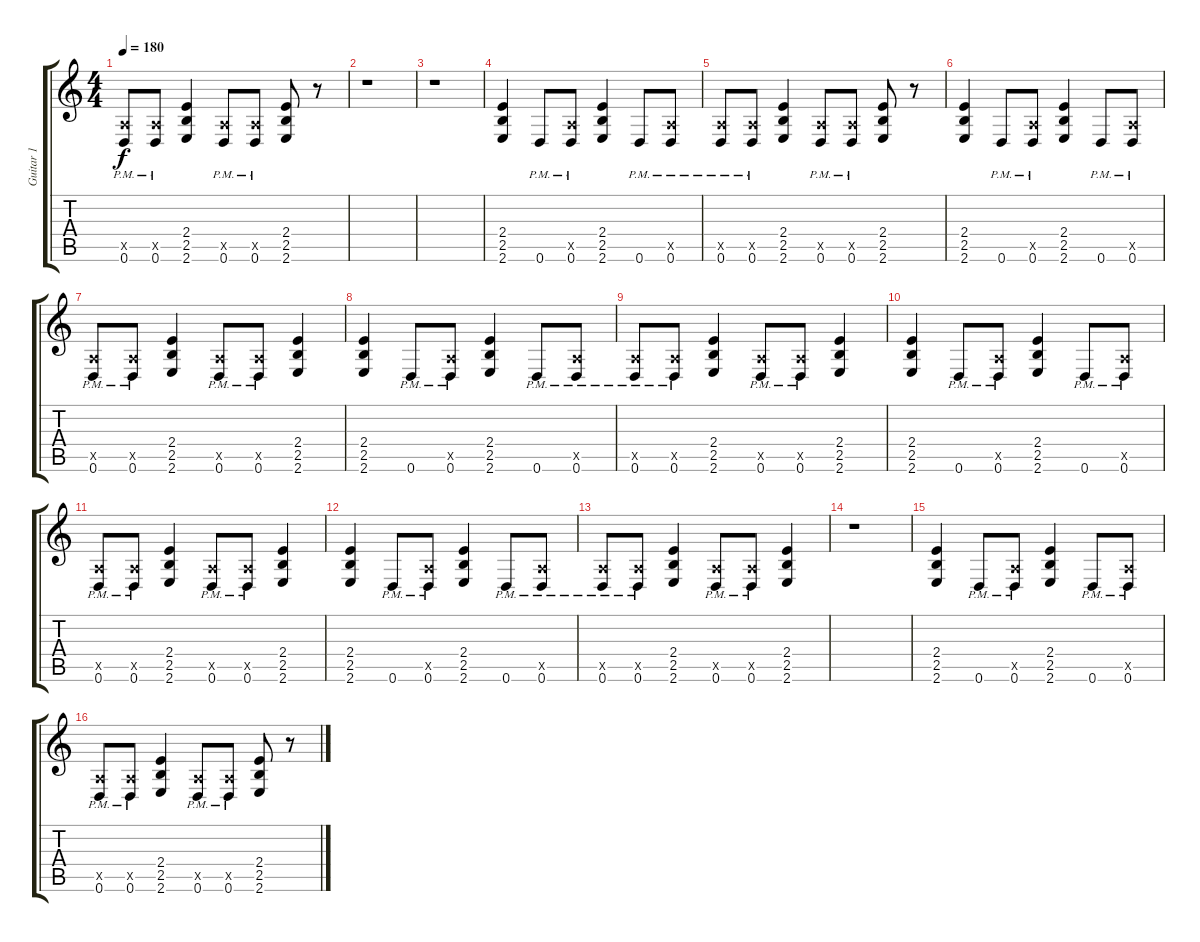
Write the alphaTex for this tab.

\track ("Guitar 1" "Guitar 1") {instrument overdrivenguitar}
\staff {score tabs}
\tuning (E4 B3 G3 D3 A2 D2) {hide}
\ts (4 4)
\tempo 180
\clef g2
\ks c
(0.5{x} 0.6{pm}).8{dy f} (0.5{x} 0.6{pm}).8 (2.4 2.5 2.6).4 (0.5{x} 0.6{pm}).8 (0.5{x} 0.6{pm}).8 (2.4 2.5 2.6).8 r.8 |
r.1 |
r.1 |
(2.4 2.5 2.6).4 0.6{pm}.8 (0.5{x} 0.6{pm}).8 (2.4 2.5 2.6).4 0.6{pm}.8 (0.5{x} 0.6{pm}).8 |
(0.5{x} 0.6{pm}).8 (0.5{x} 0.6{pm}).8 (2.4 2.5 2.6).4 (0.5{x} 0.6{pm}).8 (0.5{x} 0.6{pm}).8 (2.4 2.5 2.6).8 r.8 |
(2.4 2.5 2.6).4 0.6{pm}.8 (0.5{x} 0.6{pm}).8 (2.4 2.5 2.6).4 0.6{pm}.8 (0.5{x} 0.6{pm}).8 |
(0.5{x} 0.6{pm}).8 (0.5{x} 0.6{pm}).8 (2.4 2.5 2.6).4 (0.5{x} 0.6{pm}).8 (0.5{x} 0.6{pm}).8 (2.4 2.5 2.6).4 |
(2.4 2.5 2.6).4 0.6{pm}.8 (0.5{x} 0.6{pm}).8 (2.4 2.5 2.6).4 0.6{pm}.8 (0.5{x} 0.6{pm}).8 |
(0.5{x} 0.6{pm}).8 (0.5{x} 0.6{pm}).8 (2.4 2.5 2.6).4 (0.5{x} 0.6{pm}).8 (0.5{x} 0.6{pm}).8 (2.4 2.5 2.6).4 |
(2.4 2.5 2.6).4 0.6{pm}.8 (0.5{x} 0.6{pm}).8 (2.4 2.5 2.6).4 0.6{pm}.8 (0.5{x} 0.6{pm}).8 |
(0.5{x} 0.6{pm}).8 (0.5{x} 0.6{pm}).8 (2.4 2.5 2.6).4 (0.5{x} 0.6{pm}).8 (0.5{x} 0.6{pm}).8 (2.4 2.5 2.6).4 |
(2.4 2.5 2.6).4 0.6{pm}.8 (0.5{x} 0.6{pm}).8 (2.4 2.5 2.6).4 0.6{pm}.8 (0.5{x} 0.6{pm}).8 |
(0.5{x} 0.6{pm}).8 (0.5{x} 0.6{pm}).8 (2.4 2.5 2.6).4 (0.5{x} 0.6{pm}).8 (0.5{x} 0.6{pm}).8 (2.4 2.5 2.6).4 |
r.1 |
(2.4 2.5 2.6).4 0.6{pm}.8 (0.5{x} 0.6{pm}).8 (2.4 2.5 2.6).4 0.6{pm}.8 (0.5{x} 0.6{pm}).8 |
(0.5{x} 0.6{pm}).8 (0.5{x} 0.6{pm}).8 (2.4 2.5 2.6).4 (0.5{x} 0.6{pm}).8 (0.5{x} 0.6{pm}).8 (2.4 2.5 2.6).8 r.8
